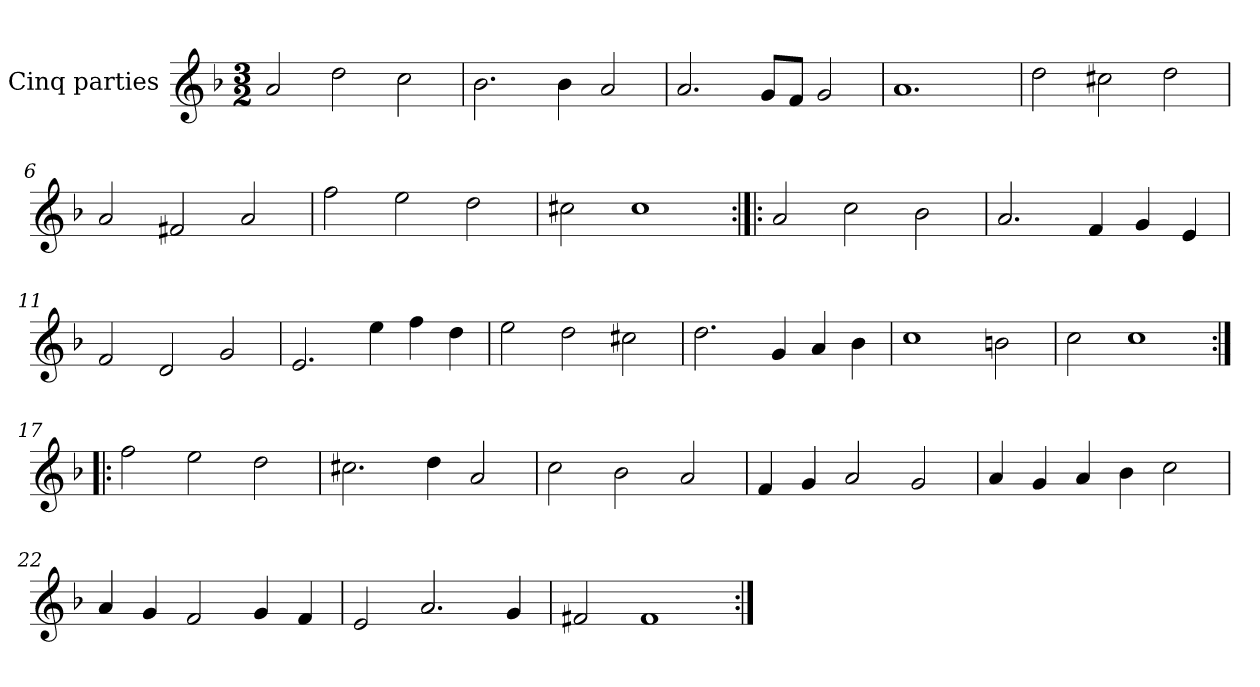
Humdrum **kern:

**kern
*part1
*staff1
*I"Cinq parties
*clefG2
*k[b-]
*M3/2
*MM180
=1
2a/
2dd\
2cc\
=2
2.b-\
4b-\
2a/
=3
2.a/
8g/L
8f/J
2g/
=4
1.a
=5
2dd\
2cc#X\
2dd\
=6
2a/
2f#X/
2a/
=7
2ff\
2ee\
2dd\
=8
2cc#X\
1cc#
=9:|!|:
2a/
2cc\
2b-\
=10
2.a/
4f/
4g/
4e/
=11
2f/
2d/
2g/
=12
2.e/
4ee\
4ff\
4dd\
=13
2ee\
2dd\
2cc#X\
=14
2.dd\
4g/
4a/
4b-\
=15
1cc
2bn\
=16
2cc\
1cc
=17:|!|:
2ff\
2ee\
2dd\
=18
2.cc#X\
4dd\
2a/
=19
2cc\
2b-\
2a/
=20
4f/
4g/
2a/
2g/
=21
4a/
4g/
4a/
4b-\
2cc\
=22
4a/
4g/
2f/
4g/
4f/
=23
2e/
2.a/
4g/
=24
2f#X/
1f#
=:|!
*-
